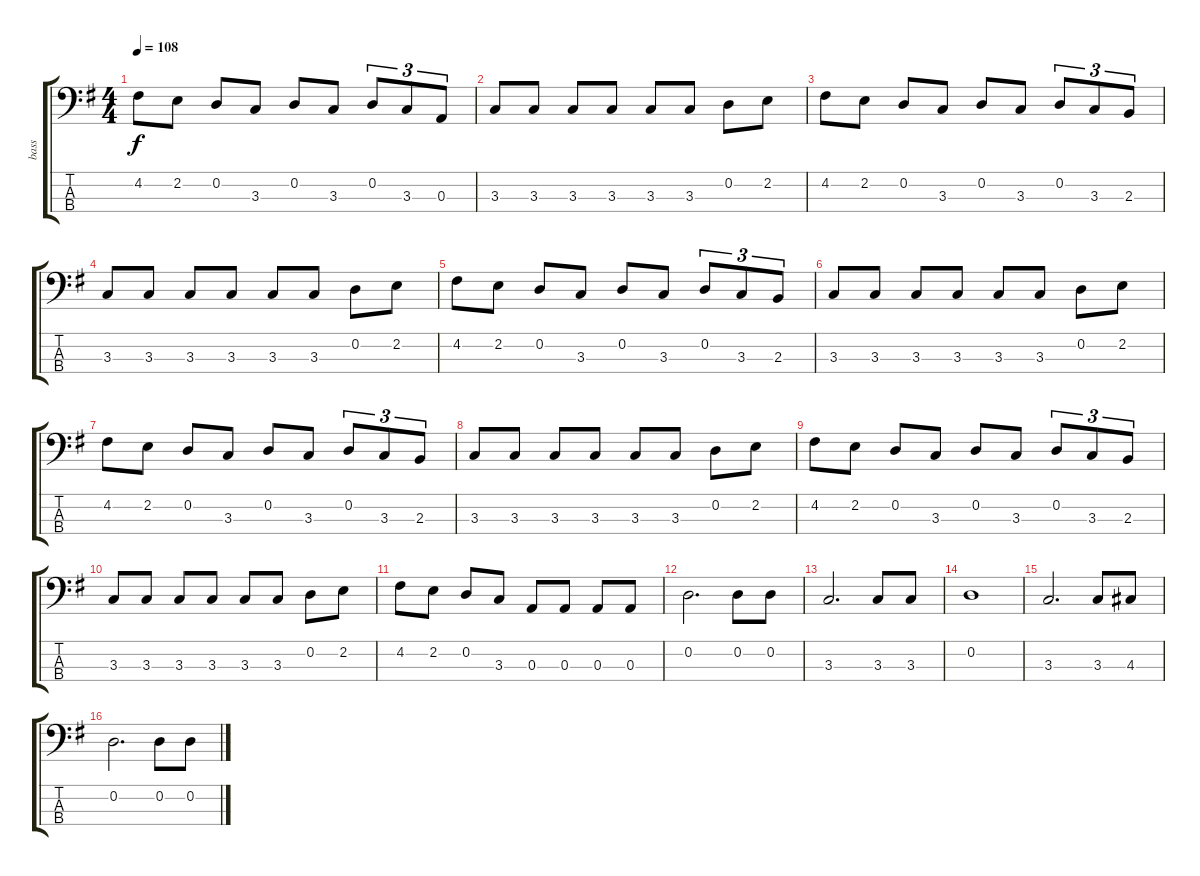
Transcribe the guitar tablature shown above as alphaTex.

\track ("bass" "bass") {instrument electricbassfinger}
\staff {score tabs}
\tuning (G2 D2 A1 E1) {hide}
\ts (4 4)
\tempo 108
\clef f4
\ks g
4.2.8{dy f} 2.2.8 0.2.8 3.3.8 0.2.8 3.3.8 0.2.8{tu (3 2)} 3.3.8{tu (3 2)} 0.3.8{tu (3 2)} |
3.3.8 3.3.8 3.3.8 3.3.8 3.3.8 3.3.8 0.2.8 2.2.8 |
4.2.8 2.2.8 0.2.8 3.3.8 0.2.8 3.3.8 0.2.8{tu (3 2)} 3.3.8{tu (3 2)} 2.3.8{tu (3 2)} |
3.3.8 3.3.8 3.3.8 3.3.8 3.3.8 3.3.8 0.2.8 2.2.8 |
4.2.8 2.2.8 0.2.8 3.3.8 0.2.8 3.3.8 0.2.8{tu (3 2)} 3.3.8{tu (3 2)} 2.3.8{tu (3 2)} |
3.3.8 3.3.8 3.3.8 3.3.8 3.3.8 3.3.8 0.2.8 2.2.8 |
4.2.8 2.2.8 0.2.8 3.3.8 0.2.8 3.3.8 0.2.8{tu (3 2)} 3.3.8{tu (3 2)} 2.3.8{tu (3 2)} |
3.3.8 3.3.8 3.3.8 3.3.8 3.3.8 3.3.8 0.2.8 2.2.8 |
4.2.8 2.2.8 0.2.8 3.3.8 0.2.8 3.3.8 0.2.8{tu (3 2)} 3.3.8{tu (3 2)} 2.3.8{tu (3 2)} |
3.3.8 3.3.8 3.3.8 3.3.8 3.3.8 3.3.8 0.2.8 2.2.8 |
4.2.8 2.2.8 0.2.8 3.3.8 0.3.8 0.3.8 0.3.8 0.3.8 |
0.2.2{d} 0.2.8 0.2.8 |
3.3.2{d} 3.3.8 3.3.8 |
0.2.1 |
3.3.2{d} 3.3.8 4.3.8 |
0.2.2{d} 0.2.8 0.2.8
